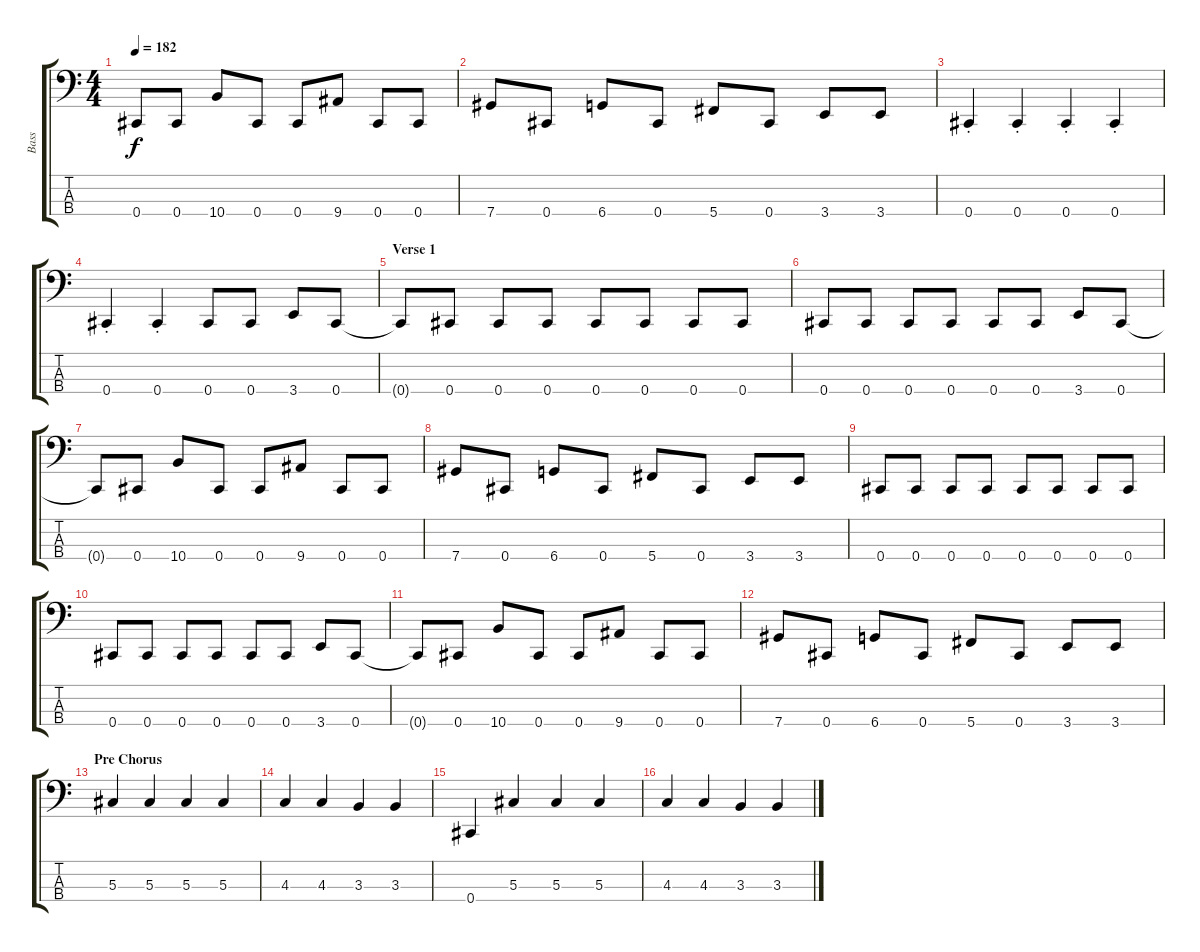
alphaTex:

\track ("Bass" "Bass") {instrument slapbass2}
\staff {score tabs}
\tuning (Gb2 Db2 Ab1 Db1) {hide}
\ts (4 4)
\tempo 182
\clef f4
\ks c
0.4{t}.8{dy f} 0.4.8 10.4.8 0.4.8 0.4.8 9.4.8 0.4.8 0.4.8 |
7.4.8 0.4.8 6.4.8 0.4.8 5.4.8 0.4.8 3.4.8 3.4.8 |
0.4{st}.4 0.4{st}.4 0.4{st}.4 0.4{st}.4 |
0.4{st}.4 0.4{st}.4 0.4.8 0.4.8 3.4.8 0.4.8 |
\section ("" "Verse 1")
0.4{t}.8 0.4.8 0.4.8 0.4.8 0.4.8 0.4.8 0.4.8 0.4.8 |
0.4.8 0.4.8 0.4.8 0.4.8 0.4.8 0.4.8 3.4.8 0.4.8 |
0.4{t}.8 0.4.8 10.4.8 0.4.8 0.4.8 9.4.8 0.4.8 0.4.8 |
7.4.8 0.4.8 6.4.8 0.4.8 5.4.8 0.4.8 3.4.8 3.4.8 |
0.4.8 0.4.8 0.4.8 0.4.8 0.4.8 0.4.8 0.4.8 0.4.8 |
0.4.8 0.4.8 0.4.8 0.4.8 0.4.8 0.4.8 3.4.8 0.4.8 |
0.4{t}.8 0.4.8 10.4.8 0.4.8 0.4.8 9.4.8 0.4.8 0.4.8 |
7.4.8 0.4.8 6.4.8 0.4.8 5.4.8 0.4.8 3.4.8 3.4.8 |
\section ("" "Pre Chorus")
5.3.4 5.3.4 5.3.4 5.3.4 |
4.3.4 4.3.4 3.3.4 3.3.4 |
0.4.4 5.3.4 5.3.4 5.3.4 |
4.3.4 4.3.4 3.3.4 3.3.4
